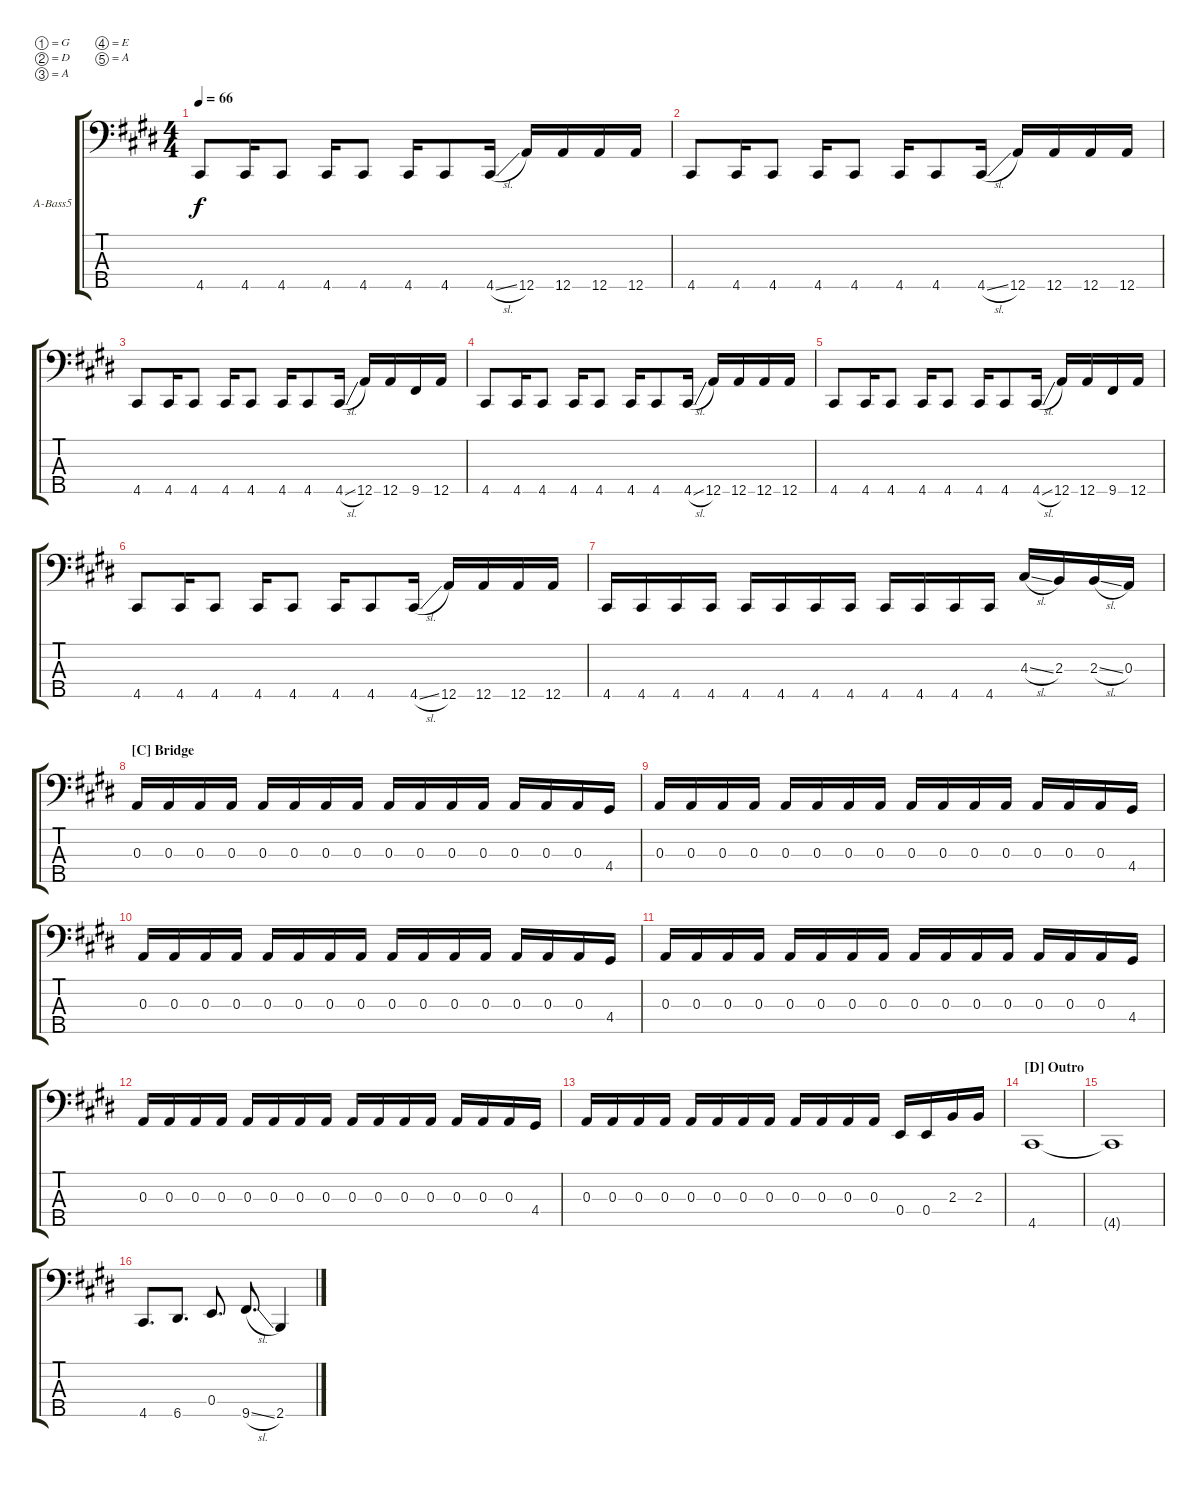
\defaultSystemsLayout 4
\bracketExtendMode groupsimilarinstruments
\firstSystemTrackNameOrientation horizontal
\otherSystemsTrackNameOrientation horizontal
\track ("Acoustic Bass" "A-Bass5") {instrument acousticbass}
\staff {score tabs}
\tuning (G2 D2 A1 E1 A0)
\ts (4 4)
\tempo 66
\clef f4
\ks c#minor
4.5.8{dy f} 4.5.16 4.5.8 4.5.16 4.5.8 4.5.16 4.5.8 4.5{sl}.16 12.5.16 12.5.16 12.5.16 12.5.16 |
4.5.8 4.5.16 4.5.8 4.5.16 4.5.8 4.5.16 4.5.8 4.5{sl}.16 12.5.16 12.5.16 12.5.16 12.5.16 |
4.5.8 4.5.16 4.5.8 4.5.16 4.5.8 4.5.16 4.5.8 4.5{sl}.16 12.5.16 12.5.16 9.5.16 12.5.16 |
4.5.8 4.5.16 4.5.8 4.5.16 4.5.8 4.5.16 4.5.8 4.5{sl}.16 12.5.16 12.5.16 12.5.16 12.5.16 |
4.5.8 4.5.16 4.5.8 4.5.16 4.5.8 4.5.16 4.5.8 4.5{sl}.16 12.5.16 12.5.16 9.5.16 12.5.16 |
4.5.8 4.5.16 4.5.8 4.5.16 4.5.8 4.5.16 4.5.8 4.5{sl}.16 12.5.16 12.5.16 12.5.16 12.5.16 |
4.5.16 4.5.16 4.5.16 4.5.16 4.5.16 4.5.16 4.5.16 4.5.16 4.5.16 4.5.16 4.5.16 4.5.16 4.3{sl}.16 2.3.16 2.3{sl}.16 0.3.16 |
\section ("C" "Bridge")
0.3.16 0.3.16 0.3.16 0.3.16 0.3.16 0.3.16 0.3.16 0.3.16 0.3.16 0.3.16 0.3.16 0.3.16 0.3.16 0.3.16 0.3.16 4.4.16 |
0.3.16 0.3.16 0.3.16 0.3.16 0.3.16 0.3.16 0.3.16 0.3.16 0.3.16 0.3.16 0.3.16 0.3.16 0.3.16 0.3.16 0.3.16 4.4.16 |
0.3.16 0.3.16 0.3.16 0.3.16 0.3.16 0.3.16 0.3.16 0.3.16 0.3.16 0.3.16 0.3.16 0.3.16 0.3.16 0.3.16 0.3.16 4.4.16 |
0.3.16 0.3.16 0.3.16 0.3.16 0.3.16 0.3.16 0.3.16 0.3.16 0.3.16 0.3.16 0.3.16 0.3.16 0.3.16 0.3.16 0.3.16 4.4.16 |
0.3.16 0.3.16 0.3.16 0.3.16 0.3.16 0.3.16 0.3.16 0.3.16 0.3.16 0.3.16 0.3.16 0.3.16 0.3.16 0.3.16 0.3.16 4.4.16 |
0.3.16 0.3.16 0.3.16 0.3.16 0.3.16 0.3.16 0.3.16 0.3.16 0.3.16 0.3.16 0.3.16 0.3.16 0.4.16 0.4.16 2.3.16 2.3.16 |
\section ("D" "Outro")
4.5.1 |
4.5{t}.1 |
4.5.8{d} 6.5.8{d} 0.4.8{d} 9.5{sl}.8{d} 2.5.4
